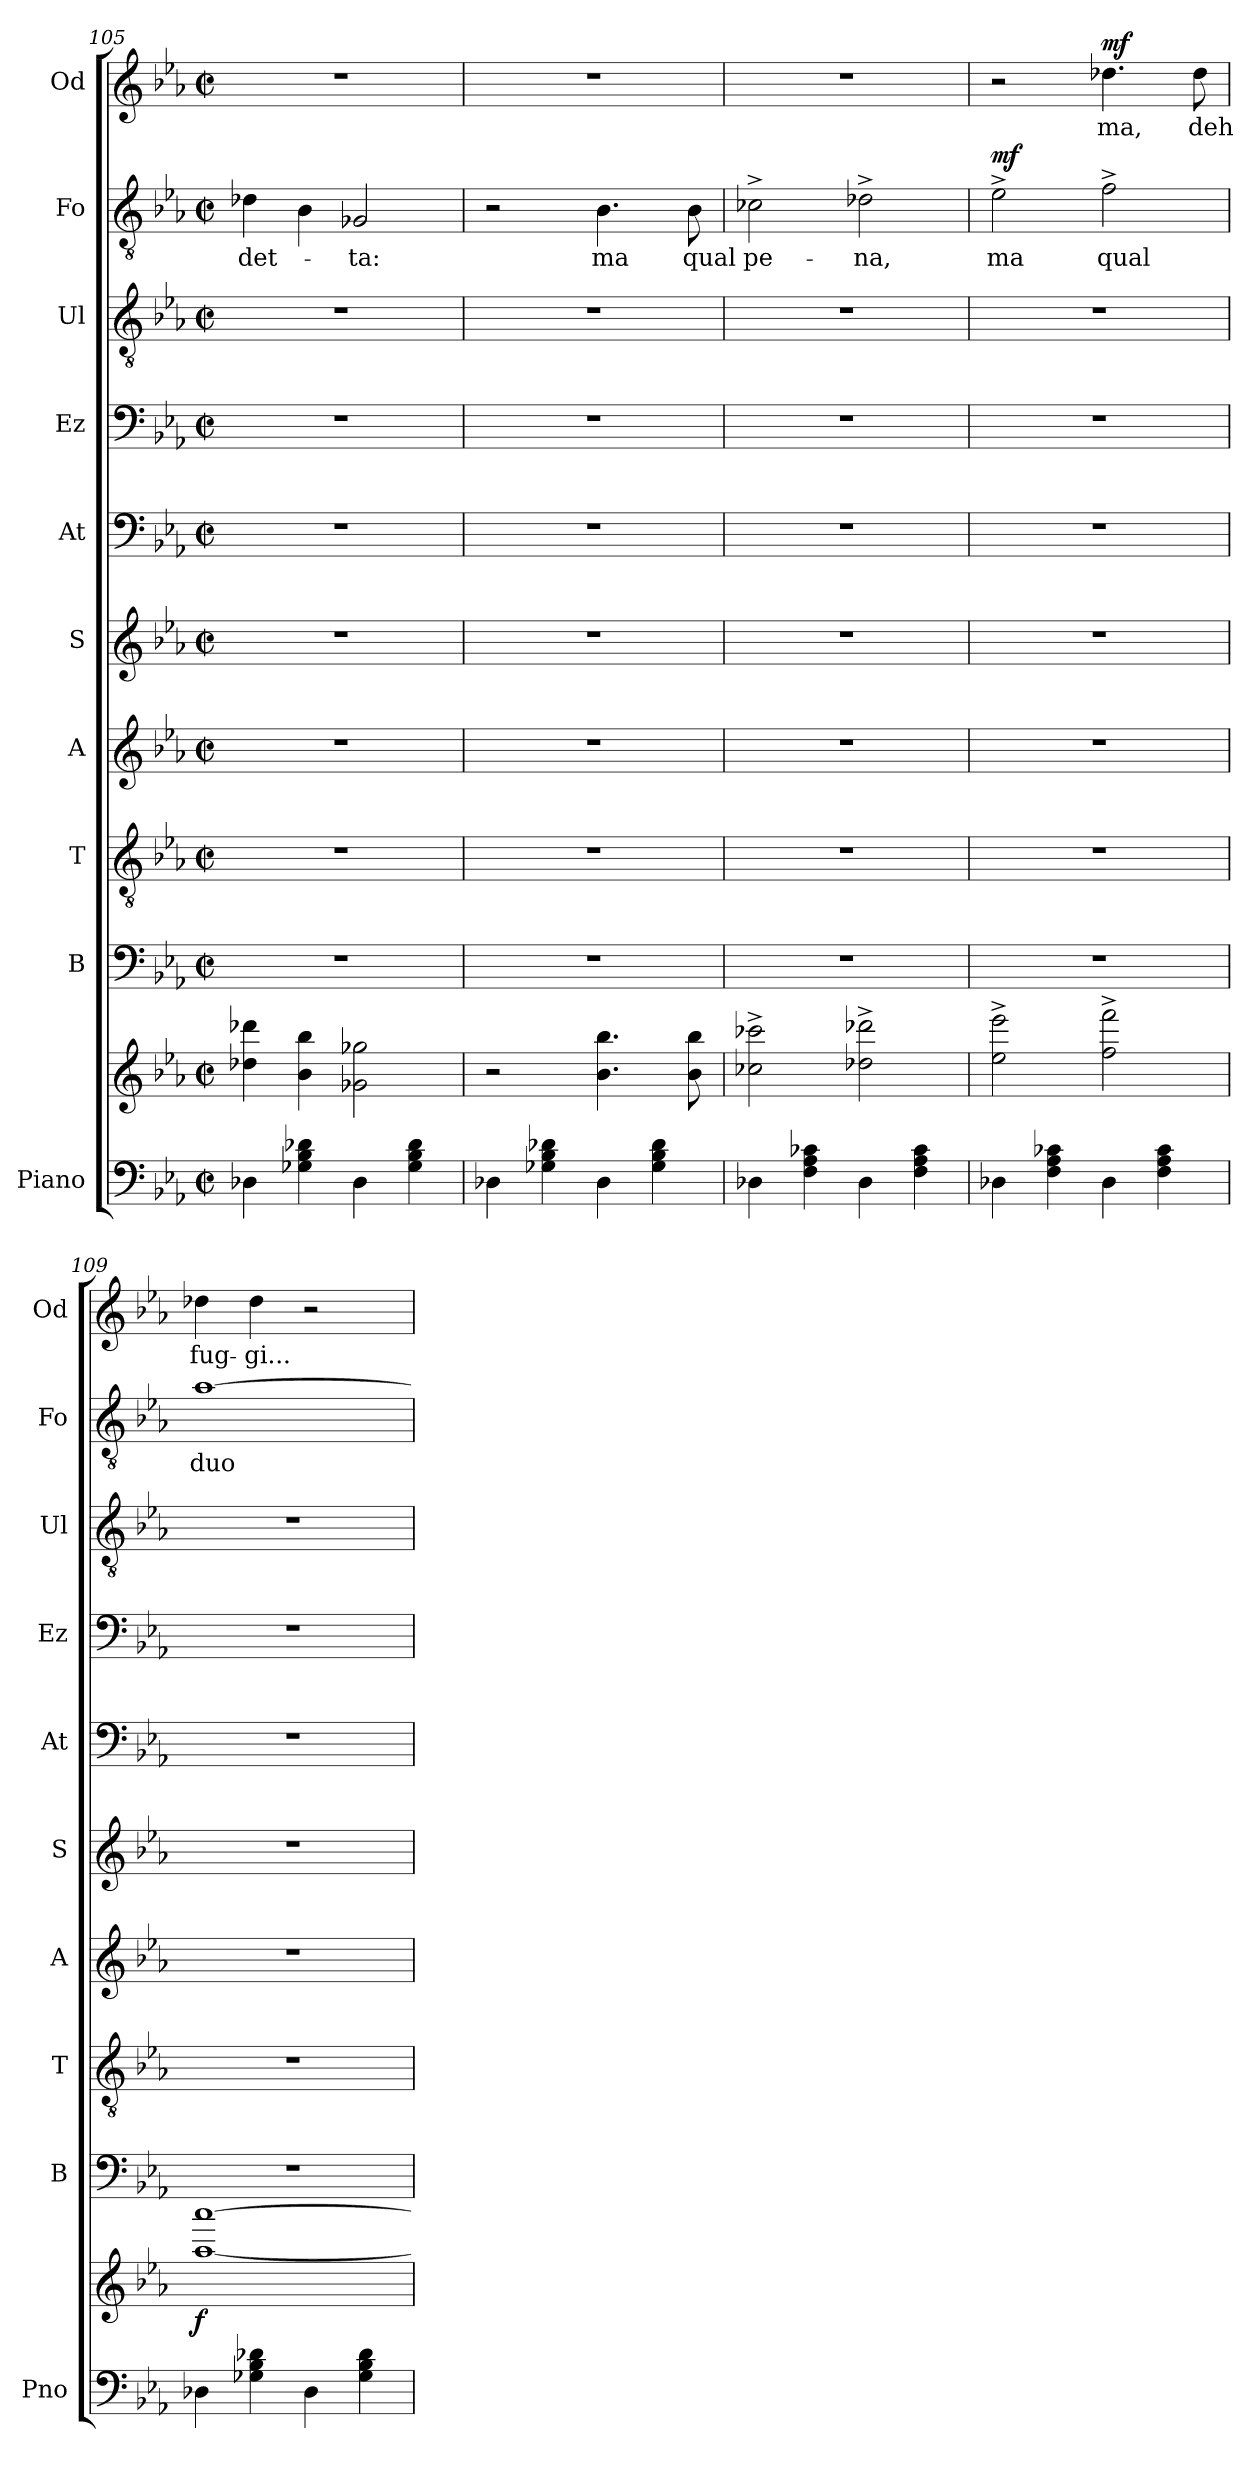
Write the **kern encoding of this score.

**kern	**kern	**dynam	**kern	**kern	**kern	**kern	**kern	**kern	**kern	**kern	**text	**dynam	**kern	**text	**dynam
*part10	*part10	*part10	*part9	*part8	*part7	*part6	*part5	*part4	*part3	*part2	*part2	*part2	*part1	*part1	*part1
*staff11	*staff10	*staff10/11	*staff9	*staff8	*staff7	*staff6	*staff5	*staff4	*staff3	*staff2	*staff2	*staff2	*staff1	*staff1	*staff1
*I"Piano	*	*	*I"B	*I"T	*I"A	*I"S	*I"At	*I"Ez	*I"Ul	*I"Fo	*	*	*I"Od	*	*
*I'Pno	*	*	*I'B	*I'T	*I'A	*I'S	*I'At	*I'Ez	*I'Ul	*I'Fo	*	*	*I'Od	*	*
*clefF4	*clefG2	*	*clefF4	*clefGv2	*clefG2	*clefG2	*clefF4	*clefF4	*clefGv2	*clefGv2	*	*	*clefG2	*	*
*k[b-e-a-]	*k[b-e-a-]	*	*k[b-e-a-]	*k[b-e-a-]	*k[b-e-a-]	*k[b-e-a-]	*k[b-e-a-]	*k[b-e-a-]	*k[b-e-a-]	*k[b-e-a-]	*	*	*k[b-e-a-]	*	*
*M2/2	*M2/2	*	*M2/2	*M2/2	*M2/2	*M2/2	*M2/2	*M2/2	*M2/2	*M2/2	*	*	*M2/2	*	*
*met(c|)	*met(c|)	*	*met(c|)	*met(c|)	*met(c|)	*met(c|)	*met(c|)	*met(c|)	*met(c|)	*met(c|)	*	*	*met(c|)	*	*
=105	=105	=105	=105	=105	=105	=105	=105	=105	=105	=105	=105	=105	=105	=105	=105
!	!	!	!	!	!	!	!	!	!	!	!LO:LY:b	!	!	!	!
4D-X\	4dd-X\ 4ddd-X\	.	1r	1r	1r	1r	1r	1r	1r	4d-X\	-det-	.	1r	.	.
4G-X\ 4B-\ 4d-X\	4b-\ 4bb-\	.	.	.	.	.	.	.	.	4B-\	.	.	.	.	.
!	!	!	!	!	!	!	!	!	!	!	!LO:LY:b	!	!	!	!
4D-\	2g-X\ 2gg-X\	.	.	.	.	.	.	.	.	2G-X/	-ta:	.	.	.	.
4G-\ 4B-\ 4d-\	.	.	.	.	.	.	.	.	.	.	.	.	.	.	.
=106	=106	=106	=106	=106	=106	=106	=106	=106	=106	=106	=106	=106	=106	=106	=106
4D-X\	2r	.	1r	1r	1r	1r	1r	1r	1r	2r	.	.	1r	.	.
4G-X\ 4B-\ 4d-X\	.	.	.	.	.	.	.	.	.	.	.	.	.	.	.
!	!	!	!	!	!	!	!	!	!	!	!LO:LY:b	!	!	!	!
4D-\	4.b-\ 4.bb-\	.	.	.	.	.	.	.	.	4.B-\	ma	.	.	.	.
4G-\ 4B-\ 4d-\	.	.	.	.	.	.	.	.	.	.	.	.	.	.	.
!	!	!	!	!	!	!	!	!	!	!	!LO:LY:b	!	!	!	!
.	8b-\ 8bb-\	.	.	.	.	.	.	.	.	8B-\	qual	.	.	.	.
=107	=107	=107	=107	=107	=107	=107	=107	=107	=107	=107	=107	=107	=107	=107	=107
!	!	!	!	!	!	!	!	!	!	!	!LO:LY:b	!	!	!	!
4D-X\	2cc-X\^ 2ccc-X\^	.	1r	1r	1r	1r	1r	1r	1r	2c-X^\	pe-	.	1r	.	.
4F\ 4A-\ 4c-X\	.	.	.	.	.	.	.	.	.	.	.	.	.	.	.
!	!	!	!	!	!	!	!	!	!	!	!LO:LY:b	!	!	!	!
4D-\	2dd-X\^ 2ddd-X\^	.	.	.	.	.	.	.	.	2d-X^\	-na,	.	.	.	.
4F\ 4A-\ 4c-\	.	.	.	.	.	.	.	.	.	.	.	.	.	.	.
!!LO:LB:g=z
=108	=108	=108	=108	=108	=108	=108	=108	=108	=108	=108	=108	=108	=108	=108	=108
!	!	!	!	!	!	!	!	!	!	!	!LO:LY:b	!LO:DY:a	!	!	!
4D-X\	2ee-\^ 2eee-\^	.	1r	1r	1r	1r	1r	1r	1r	2e-^\	ma	mf	2r	.	.
4F\ 4A-\ 4c-X\	.	.	.	.	.	.	.	.	.	.	.	.	.	.	.
!	!	!	!	!	!	!	!	!	!	!	!LO:LY:b	!	!	!LO:LY:b	!LO:DY:a
4D-\	2ff\^ 2fff\^	.	.	.	.	.	.	.	.	2f^\	qual	.	4.dd-X\	ma,	mf
4F\ 4A-\ 4c-\	.	.	.	.	.	.	.	.	.	.	.	.	.	.	.
!	!	!	!	!	!	!	!	!	!	!	!	!	!	!LO:LY:b	!
.	.	.	.	.	.	.	.	.	.	.	.	.	8dd-\	deh	.
=109	=109	=109	=109	=109	=109	=109	=109	=109	=109	=109	=109	=109	=109	=109	=109
!	!	!LO:DY:b	!	!	!	!	!	!	!	!	!LO:LY:b	!	!	!LO:LY:b	!
4D-X\	[1aa- [1aaa-	f	1r	1r	1r	1r	1r	1r	1r	[1a-	duo-	.	4dd-X\	fug-	.
!	!	!	!	!	!	!	!	!	!	!	!	!	!	!LO:LY:b	!
4G-X\ 4B-\ 4d-X\	.	.	.	.	.	.	.	.	.	.	.	.	4dd-\	-gi...	.
4D-\	.	.	.	.	.	.	.	.	.	.	.	.	2r	.	.
4G-\ 4B-\ 4d-\	.	.	.	.	.	.	.	.	.	.	.	.	.	.	.
=	=	=	=	=	=	=	=	=	=	=	=	=	=	=	=
*-	*-	*-	*-	*-	*-	*-	*-	*-	*-	*-	*-	*-	*-	*-	*-
